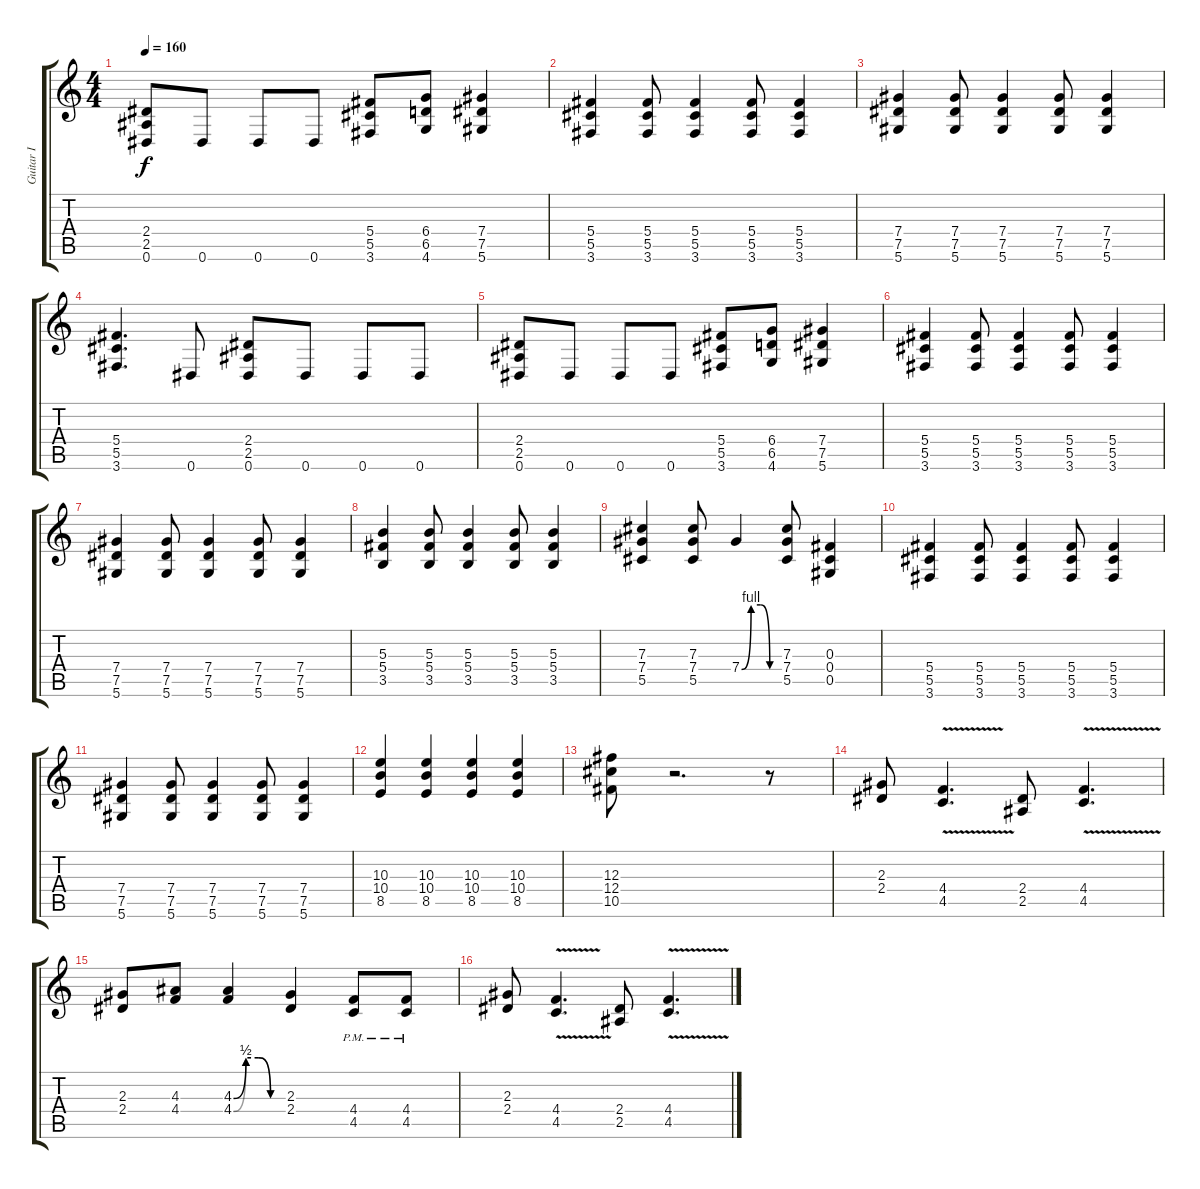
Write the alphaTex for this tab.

\track ("Guitar I" "Guitar I") {instrument distortionguitar}
\staff {score tabs}
\tuning (Eb4 Bb3 Gb3 Db3 Ab2 Eb2) {hide}
\ts (4 4)
\tempo 160
\clef g2
\ks c
(2.4 2.5 0.6).8{dy f} 0.6.8 0.6.8 0.6.8 (5.4 5.5 3.6).8 (6.4 6.5 4.6).8 (7.4 7.5 5.6).4 |
(5.4 5.5 3.6).4 (5.4 5.5 3.6).8 (5.4 5.5 3.6).4 (5.4 5.5 3.6).8 (5.4 5.5 3.6).4 |
(7.4 7.5 5.6).4 (7.4 7.5 5.6).8 (7.4 7.5 5.6).4 (7.4 7.5 5.6).8 (7.4 7.5 5.6).4 |
(5.4 5.5 3.6).4{d} 0.6.8 (2.4 2.5 0.6).8 0.6.8 0.6.8 0.6.8 |
(2.4 2.5 0.6).8 0.6.8 0.6.8 0.6.8 (5.4 5.5 3.6).8 (6.4 6.5 4.6).8 (7.4 7.5 5.6).4 |
(5.4 5.5 3.6).4 (5.4 5.5 3.6).8 (5.4 5.5 3.6).4 (5.4 5.5 3.6).8 (5.4 5.5 3.6).4 |
(7.4 7.5 5.6).4 (7.4 7.5 5.6).8 (7.4 7.5 5.6).4 (7.4 7.5 5.6).8 (7.4 7.5 5.6).4 |
(5.3 5.4 3.5).4 (5.3 5.4 3.5).8 (5.3 5.4 3.5).4 (5.3 5.4 3.5).8 (5.3 5.4 3.5).4 |
(7.3 7.4 5.5).4 (7.3 7.4 5.5).8 7.4{be (custom 0 0 15 4 30 4 45 0 60 0)}.4 (7.3 7.4 5.5).8 (0.3 0.4 0.5).4 |
(5.4 5.5 3.6).4 (5.4 5.5 3.6).8 (5.4 5.5 3.6).4 (5.4 5.5 3.6).8 (5.4 5.5 3.6).4 |
(7.4 7.5 5.6).4 (7.4 7.5 5.6).8 (7.4 7.5 5.6).4 (7.4 7.5 5.6).8 (7.4 7.5 5.6).4 |
(10.3 10.4 8.5).4 (10.3 10.4 8.5).4 (10.3 10.4 8.5).4 (10.3 10.4 8.5).4 |
(12.3 12.4 10.5).8 r.2{d} r.8 |
(2.3 2.4).8 (4.4{v} 4.5{v}).4{d} (2.4 2.5).8 (4.4{v} 4.5{v}).4{d} |
(2.3 2.4).8 (4.3 4.4).8 (4.3{be (custom 0 0 15 2 30 2 45 0 60 0)} 4.4{be (custom 0 0 15 2 30 2 45 0 60 0)}).4 (2.3 2.4).4 (4.4{pm} 4.5{pm}).8 (4.4{pm} 4.5{pm}).8 |
(2.3 2.4).8 (4.4{v} 4.5{v}).4{d} (2.4 2.5).8 (4.4{v} 4.5{v}).4{d}
